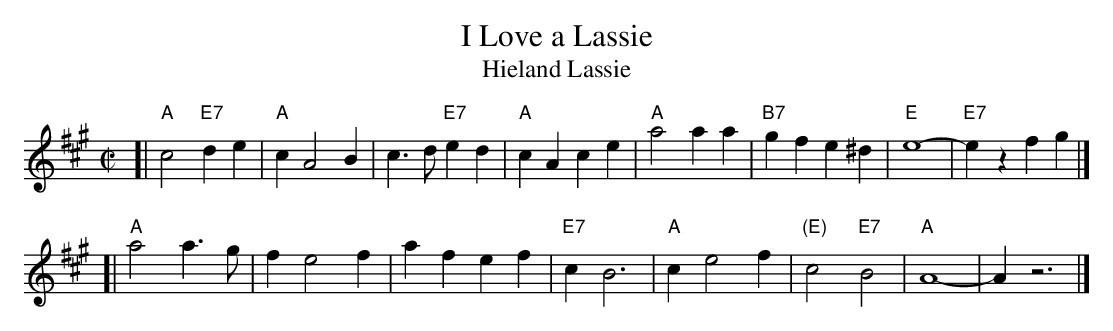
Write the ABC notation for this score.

X:1
T: I Love a Lassie
T: Hieland Lassie
M: C|
L: 1/4
K: A
[| "A"c2 "E7"de | "A"c A2 B | c>d "E7"ed | "A"cA ce \
|  "A"a2 aa | "B7"gf e^d | "E"e4- | "E7"ez fg |]
[| "A"a2 a>g | f e2 f | af ef | "E7"c B3 \
|  "A"c e2 f | "(E)"c2 "E7"B2 | "A"A4- | A z3 |]
